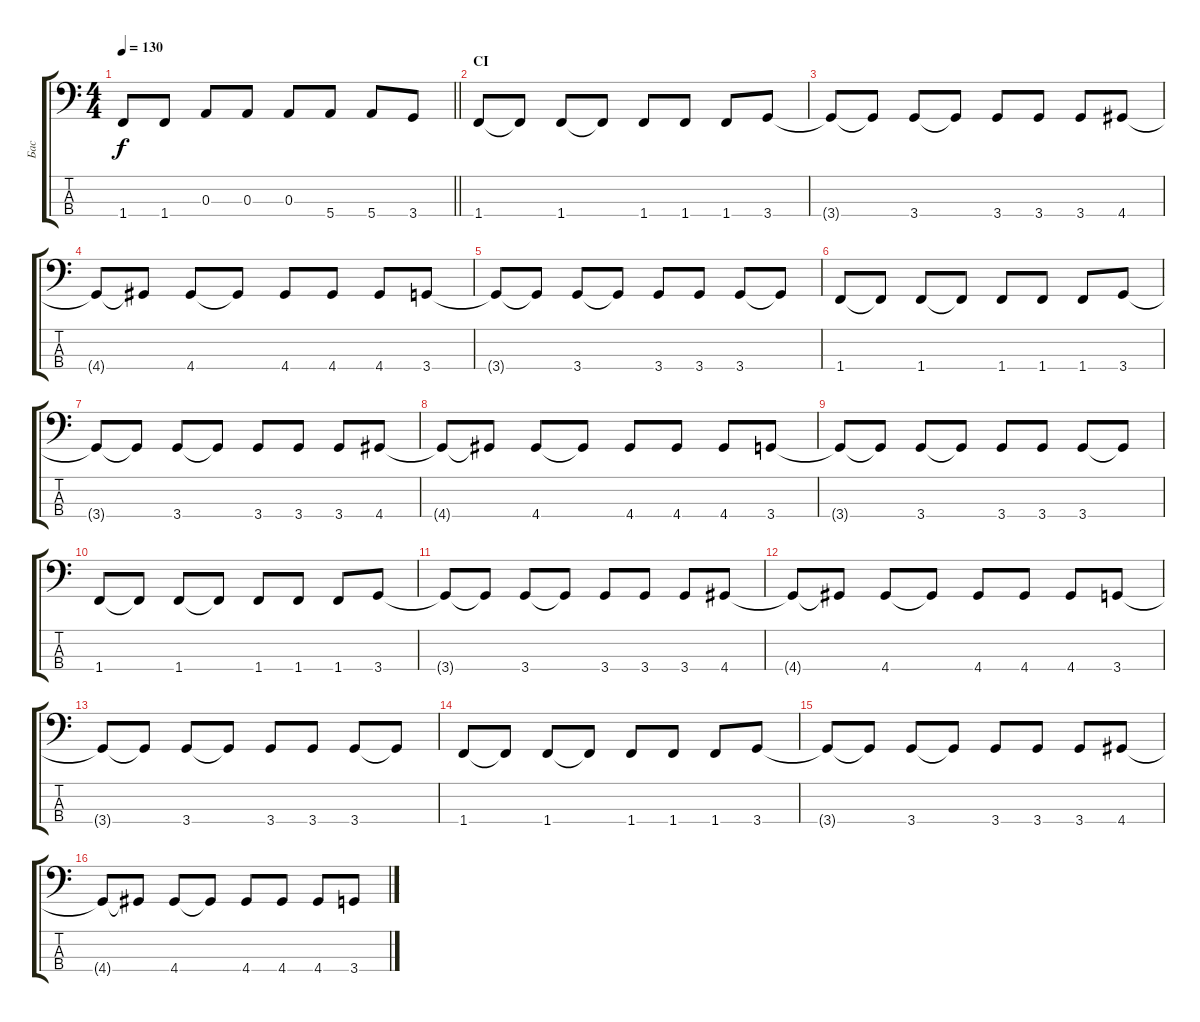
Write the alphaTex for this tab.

\track ("Бас" "Бас") {instrument electricbasspick}
\staff {score tabs}
\tuning (G2 D2 A1 E1) {hide}
\ts (4 4)
\tempo 130
\clef f4
\barLineRight lightlight
\ks c
1.4.8{dy f} 1.4.8 0.3.8 0.3.8 0.3.8 5.4.8 5.4.8 3.4.8 |
\section ("" "CI")
1.4.8 1.4{t}.8 1.4.8 1.4{t}.8 1.4.8 1.4.8 1.4.8 3.4.8 |
3.4{t}.8 3.4{t}.8 3.4.8 3.4{t}.8 3.4.8 3.4.8 3.4.8 4.4.8 |
4.4{t}.8 4.4{t}.8 4.4.8 4.4{t}.8 4.4.8 4.4.8 4.4.8 3.4.8 |
3.4{t}.8 3.4{t}.8 3.4.8 3.4{t}.8 3.4.8 3.4.8 3.4.8 3.4{t}.8 |
1.4.8 1.4{t}.8 1.4.8 1.4{t}.8 1.4.8 1.4.8 1.4.8 3.4.8 |
3.4{t}.8 3.4{t}.8 3.4.8 3.4{t}.8 3.4.8 3.4.8 3.4.8 4.4.8 |
4.4{t}.8 4.4{t}.8 4.4.8 4.4{t}.8 4.4.8 4.4.8 4.4.8 3.4.8 |
3.4{t}.8 3.4{t}.8 3.4.8 3.4{t}.8 3.4.8 3.4.8 3.4.8 3.4{t}.8 |
1.4.8 1.4{t}.8 1.4.8 1.4{t}.8 1.4.8 1.4.8 1.4.8 3.4.8 |
3.4{t}.8 3.4{t}.8 3.4.8 3.4{t}.8 3.4.8 3.4.8 3.4.8 4.4.8 |
4.4{t}.8 4.4{t}.8 4.4.8 4.4{t}.8 4.4.8 4.4.8 4.4.8 3.4.8 |
3.4{t}.8 3.4{t}.8 3.4.8 3.4{t}.8 3.4.8 3.4.8 3.4.8 3.4{t}.8 |
1.4.8 1.4{t}.8 1.4.8 1.4{t}.8 1.4.8 1.4.8 1.4.8 3.4.8 |
3.4{t}.8 3.4{t}.8 3.4.8 3.4{t}.8 3.4.8 3.4.8 3.4.8 4.4.8 |
4.4{t}.8 4.4{t}.8 4.4.8 4.4{t}.8 4.4.8 4.4.8 4.4.8 3.4.8
